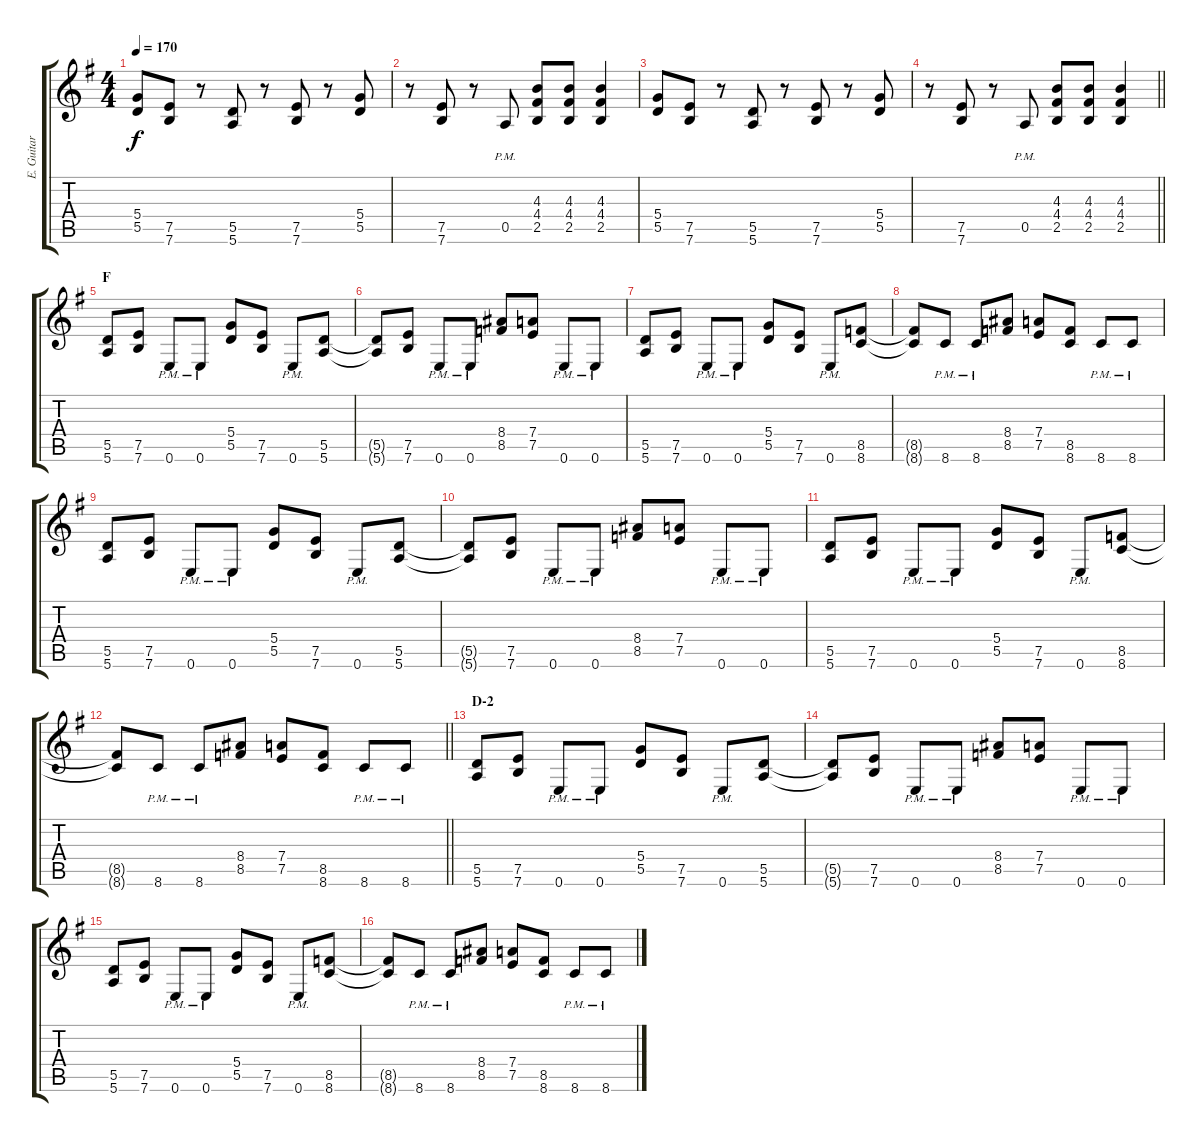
\track ("E. Guitar I" "E. Guitar ") {instrument overdrivenguitar}
\staff {score tabs}
\tuning (E4 B3 G3 D3 A2 E2) {hide}
\ts (4 4)
\tempo 170
\clef g2
\ks g
(5.4 5.5).8{dy f} (7.5 7.6).8 r.8 (5.5 5.6).8 r.8 (7.5 7.6).8 r.8 (5.4 5.5).8 |
r.8 (7.5 7.6).8 r.8 0.5{pm}.8 (4.3 4.4 2.5).8 (4.3 4.4 2.5).8 (4.3 4.4 2.5).4 |
(5.4 5.5).8 (7.5 7.6).8 r.8 (5.5 5.6).8 r.8 (7.5 7.6).8 r.8 (5.4 5.5).8 |
\barLineRight lightlight
r.8 (7.5 7.6).8 r.8 0.5{pm}.8 (4.3 4.4 2.5).8 (4.3 4.4 2.5).8 (4.3 4.4 2.5).4 |
\section ("" "F")
(5.5 5.6).8 (7.5 7.6).8 0.6{pm}.8 0.6{pm}.8 (5.4 5.5).8 (7.5 7.6).8 0.6{pm}.8 (5.5 5.6).8 |
(5.5{t} 5.6{t}).8 (7.5 7.6).8 0.6{pm}.8 0.6{pm}.8 (8.4 8.5).8 (7.4 7.5).8 0.6{pm}.8 0.6{pm}.8 |
(5.5 5.6).8 (7.5 7.6).8 0.6{pm}.8 0.6{pm}.8 (5.4 5.5).8 (7.5 7.6).8 0.6{pm}.8 (8.5 8.6).8 |
(8.5{t} 8.6{t}).8 8.6{pm}.8 8.6{pm}.8 (8.4 8.5).8 (7.4 7.5).8 (8.5 8.6).8 8.6{pm}.8 8.6{pm}.8 |
(5.5 5.6).8 (7.5 7.6).8 0.6{pm}.8 0.6{pm}.8 (5.4 5.5).8 (7.5 7.6).8 0.6{pm}.8 (5.5 5.6).8 |
(5.5{t} 5.6{t}).8 (7.5 7.6).8 0.6{pm}.8 0.6{pm}.8 (8.4 8.5).8 (7.4 7.5).8 0.6{pm}.8 0.6{pm}.8 |
(5.5 5.6).8 (7.5 7.6).8 0.6{pm}.8 0.6{pm}.8 (5.4 5.5).8 (7.5 7.6).8 0.6{pm}.8 (8.5 8.6).8 |
\barLineRight lightlight
(8.5{t} 8.6{t}).8 8.6{pm}.8 8.6{pm}.8 (8.4 8.5).8 (7.4 7.5).8 (8.5 8.6).8 8.6{pm}.8 8.6{pm}.8 |
\section ("" "D-2")
(5.5 5.6).8 (7.5 7.6).8 0.6{pm}.8 0.6{pm}.8 (5.4 5.5).8 (7.5 7.6).8 0.6{pm}.8 (5.5 5.6).8 |
(5.5{t} 5.6{t}).8 (7.5 7.6).8 0.6{pm}.8 0.6{pm}.8 (8.4 8.5).8 (7.4 7.5).8 0.6{pm}.8 0.6{pm}.8 |
(5.5 5.6).8 (7.5 7.6).8 0.6{pm}.8 0.6{pm}.8 (5.4 5.5).8 (7.5 7.6).8 0.6{pm}.8 (8.5 8.6).8 |
(8.5{t} 8.6{t}).8 8.6{pm}.8 8.6{pm}.8 (8.4 8.5).8 (7.4 7.5).8 (8.5 8.6).8 8.6{pm}.8 8.6{pm}.8
